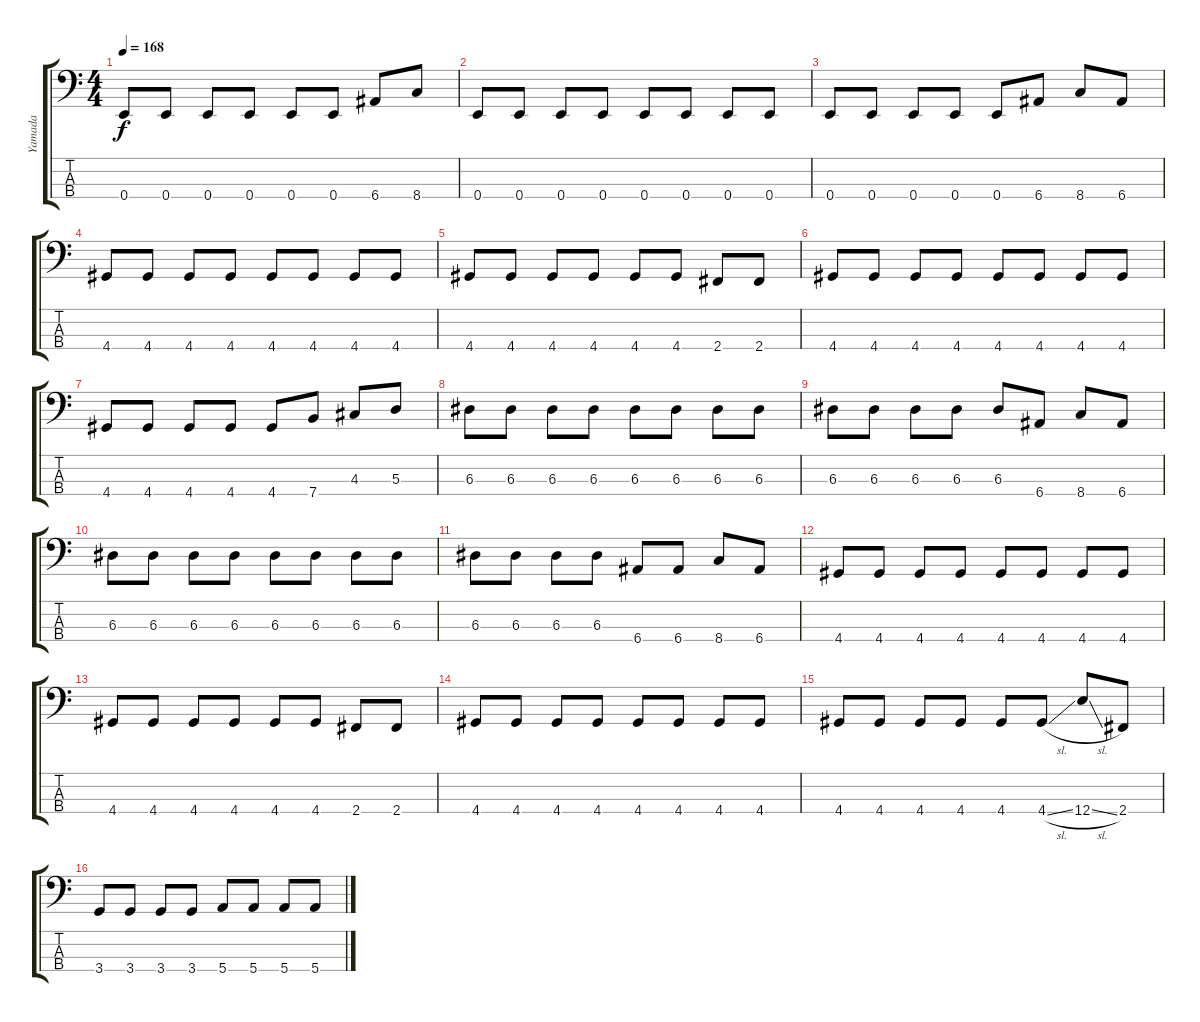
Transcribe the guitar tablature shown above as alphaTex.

\track ("Yamada" "Yamada") {instrument electricbasspick}
\staff {score tabs}
\tuning (G2 D2 A1 E1) {hide}
\ts (4 4)
\tempo 168
\clef f4
\ks c
0.4.8{dy f} 0.4.8 0.4.8 0.4.8 0.4.8 0.4.8 6.4.8 8.4.8 |
0.4.8 0.4.8 0.4.8 0.4.8 0.4.8 0.4.8 0.4.8 0.4.8 |
0.4.8 0.4.8 0.4.8 0.4.8 0.4.8 6.4.8 8.4.8 6.4.8 |
4.4.8 4.4.8 4.4.8 4.4.8 4.4.8 4.4.8 4.4.8 4.4.8 |
4.4.8 4.4.8 4.4.8 4.4.8 4.4.8 4.4.8 2.4.8 2.4.8 |
4.4.8 4.4.8 4.4.8 4.4.8 4.4.8 4.4.8 4.4.8 4.4.8 |
4.4.8 4.4.8 4.4.8 4.4.8 4.4.8 7.4.8 4.3.8 5.3.8 |
6.3.8 6.3.8 6.3.8 6.3.8 6.3.8 6.3.8 6.3.8 6.3.8 |
6.3.8 6.3.8 6.3.8 6.3.8 6.3.8 6.4.8 8.4.8 6.4.8 |
6.3.8 6.3.8 6.3.8 6.3.8 6.3.8 6.3.8 6.3.8 6.3.8 |
6.3.8 6.3.8 6.3.8 6.3.8 6.4.8 6.4.8 8.4.8 6.4.8 |
4.4.8 4.4.8 4.4.8 4.4.8 4.4.8 4.4.8 4.4.8 4.4.8 |
4.4.8 4.4.8 4.4.8 4.4.8 4.4.8 4.4.8 2.4.8 2.4.8 |
4.4.8 4.4.8 4.4.8 4.4.8 4.4.8 4.4.8 4.4.8 4.4.8 |
4.4.8 4.4.8 4.4.8 4.4.8 4.4.8 4.4{sl}.8 12.4{sl}.8 2.4.8 |
3.4.8 3.4.8 3.4.8 3.4.8 5.4.8 5.4.8 5.4.8 5.4.8
